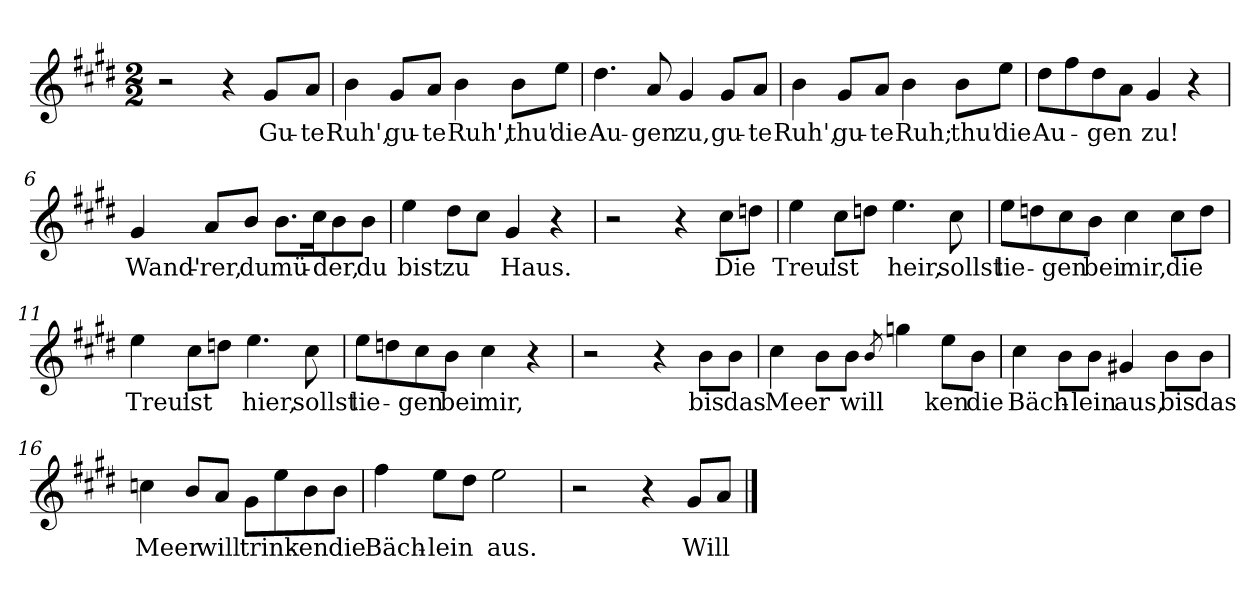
**kern	**text
*part1	*part1
*staff1	*staff1
*clefG2	*
*k[f#c#g#d#]	*
*M2/2	*
=1	=1
2r	.
4r	.
!	!LO:LY:b
8g#/L	Gu-
!	!LO:LY:b
8a/J	-te
=2	=2
!	!LO:LY:b
4b\	Ruh',
!	!LO:LY:b
8g#/L	gu-
!	!LO:LY:b
8a/J	-te
!	!LO:LY:b
4b\	Ruh',
!	!LO:LY:b
8b\L	thu'
!	!LO:LY:b
8ee\J	die
=3	=3
!	!LO:LY:b
4.dd#\	Au-
!	!LO:LY:b
8a/	-gen
!	!LO:LY:b
4g#/	zu,
!	!LO:LY:b
8g#/L	gu-
!	!LO:LY:b
8a/J	-te
=4	=4
!	!LO:LY:b
4b\	Ruh',
!	!LO:LY:b
8g#/L	gu-
!	!LO:LY:b
8a/J	-te
!	!LO:LY:b
4b\	Ruh;
!	!LO:LY:b
8b\L	thu'
!	!LO:LY:b
8ee\J	die
=5	=5
!	!LO:LY:b
8dd#\L	Au-
8ff#\	.
!	!LO:LY:b
8dd#\	-gen
8a\J	.
!	!LO:LY:b
4g#/	zu!
4r	.
!!LO:LB:g=z
=6	=6
!	!LO:LY:b
4g#/	Wand'-
!	!LO:LY:b
8a/L	-rer,
!	!LO:LY:b
8b/J	du
!	!LO:LY:b
8.b\L	mü-
16cc#\K	.
!	!LO:LY:b
8b\	-der,
!	!LO:LY:b
8b\J	du
=7	=7
!	!LO:LY:b
4ee\	bist
!	!LO:LY:b
8dd#\L	zu
8cc#\J	.
!	!LO:LY:b
4g#/	Haus.
4r	.
=8	=8
2r	.
4r	.
!	!LO:LY:b
8cc#\L	Die
8ddn\J	.
=9	=9
!	!LO:LY:b
4ee\	Treu'
!	!LO:LY:b
8cc#\L	ist
8ddn\J	.
!	!LO:LY:b
4.ee\	heir,
!	!LO:LY:b
8cc#\	sollst
=10	=10
!	!LO:LY:b
8ee\L	lie-
8ddn\	.
!	!LO:LY:b
8cc#\	-gen
!	!LO:LY:b
8b\J	bei
!	!LO:LY:b
4cc#\	mir,
!	!LO:LY:b
8cc#\L	die
8dd\J	.
!!LO:LB:g=z
=11	=11
!	!LO:LY:b
4ee\	Treu'
!	!LO:LY:b
8cc#\L	ist
8ddn\J	.
!	!LO:LY:b
4.ee\	hier,
!	!LO:LY:b
8cc#\	sollst
=12	=12
!	!LO:LY:b
8ee\L	lie-
8ddn\	.
!	!LO:LY:b
8cc#\	-gen
!	!LO:LY:b
8b\J	bei
!	!LO:LY:b
4cc#\	mir,
4r	.
=13	=13
2r	.
4r	.
!	!LO:LY:b
8b\L	bis
!	!LO:LY:b
8b\J	das
=14	=14
!	!LO:LY:b
4cc#\	Meer
8b\L	.
!	!LO:LY:b
8b\J	will
8qb/	.
4ggn\	.
!	!LO:LY:b
8ee\L	-ken
!	!LO:LY:b
8b\J	die
=15	=15
!	!LO:LY:b
4cc#\	Bäch-
8b\L	.
!	!LO:LY:b
8b\J	-lein
!	!LO:LY:b
4g#X/	aus,
!	!LO:LY:b
8b\L	bis
!	!LO:LY:b
8b\J	das
!!LO:LB:g=z
=16	=16
!	!LO:LY:b
4ccn\	Meer
8b/L	.
!	!LO:LY:b
8a/J	will
!	!LO:LY:b
8g#\L	trink-
8ee\	.
!	!LO:LY:b
8b\	-en
!	!LO:LY:b
8b\J	die
=17	=17
!	!LO:LY:b
4ff#\	Bäch-
!	!LO:LY:b
8ee\L	-lein
8dd#\J	.
!	!LO:LY:b
2ee\	aus.
=18	=18
2r	.
4r	.
!	!LO:LY:b
8g#/L	Will
8a/J	.
==	==
*-	*-
